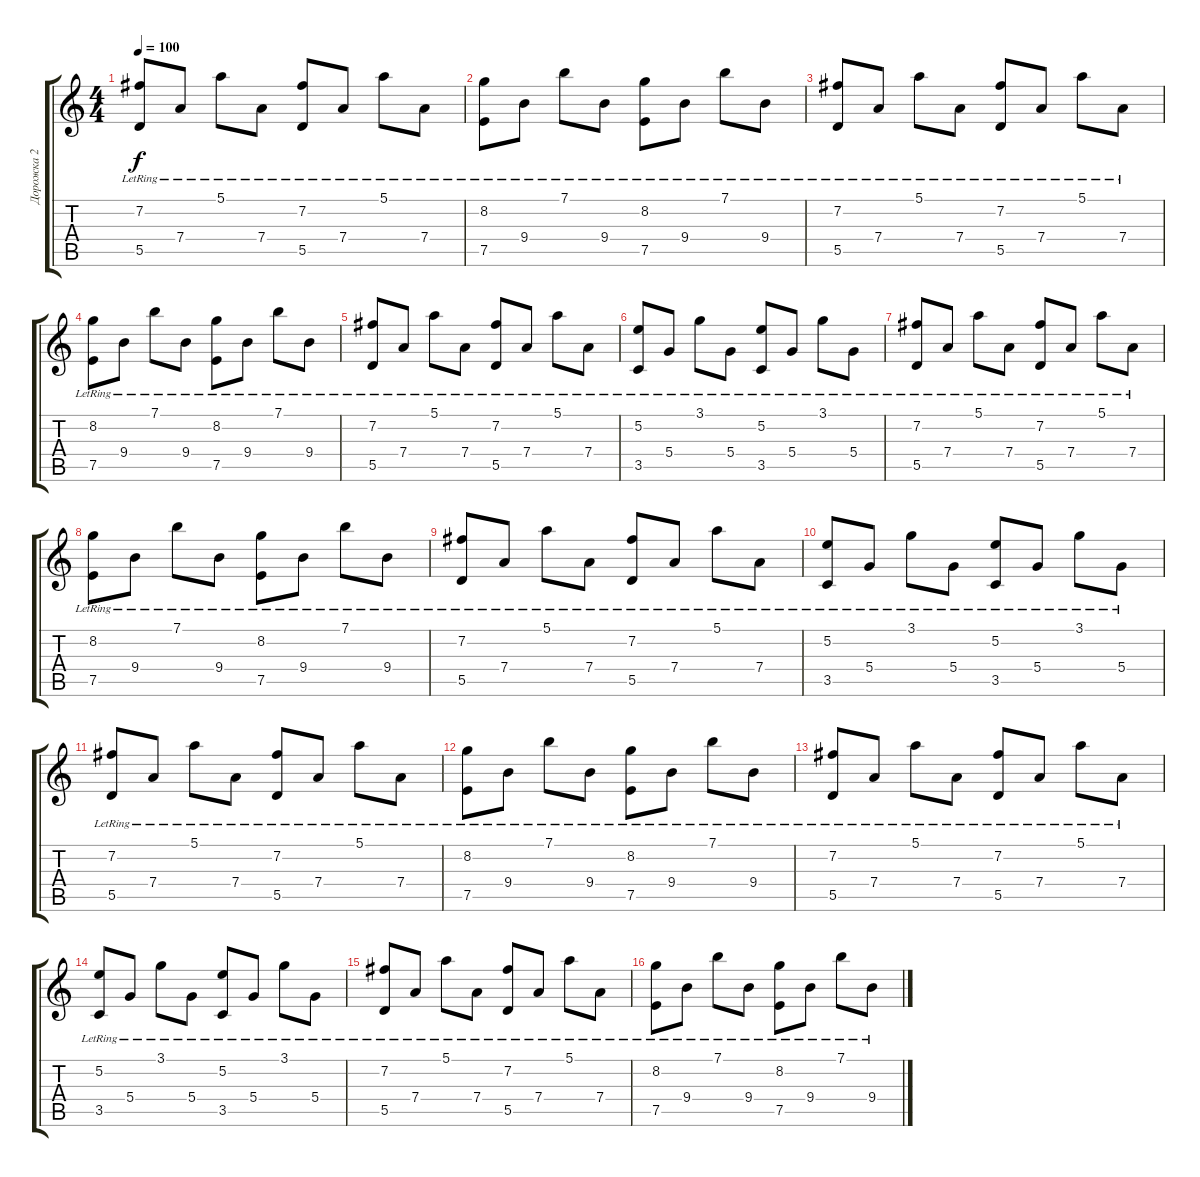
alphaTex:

\track ("Дорожка 2" "Дорожка 2") {instrument acousticguitarnylon}
\staff {score tabs}
\tuning (E4 B3 G3 D3 A2 E2) {hide}
\ts (4 4)
\tempo 100
\clef g2
\ks c
(7.2{lr} 5.5{lr}).8{dy f} 7.4{lr}.8 5.1{lr}.8 7.4{lr}.8 (7.2{lr} 5.5{lr}).8 7.4{lr}.8 5.1{lr}.8 7.4{lr}.8 |
(8.2{lr} 7.5{lr}).8 9.4{lr}.8 7.1{lr}.8 9.4{lr}.8 (8.2{lr} 7.5{lr}).8 9.4{lr}.8 7.1{lr}.8 9.4{lr}.8 |
(7.2{lr} 5.5{lr}).8 7.4{lr}.8 5.1{lr}.8 7.4{lr}.8 (7.2{lr} 5.5{lr}).8 7.4{lr}.8 5.1{lr}.8 7.4{lr}.8 |
(8.2{lr} 7.5{lr}).8 9.4{lr}.8 7.1{lr}.8 9.4{lr}.8 (8.2{lr} 7.5{lr}).8 9.4{lr}.8 7.1{lr}.8 9.4{lr}.8 |
(7.2{lr} 5.5{lr}).8 7.4{lr}.8 5.1{lr}.8 7.4{lr}.8 (7.2{lr} 5.5{lr}).8 7.4{lr}.8 5.1{lr}.8 7.4{lr}.8 |
(5.2{lr} 3.5{lr}).8 5.4{lr}.8 3.1{lr}.8 5.4{lr}.8 (5.2{lr} 3.5{lr}).8 5.4{lr}.8 3.1{lr}.8 5.4{lr}.8 |
(7.2{lr} 5.5{lr}).8 7.4{lr}.8 5.1{lr}.8 7.4{lr}.8 (7.2{lr} 5.5{lr}).8 7.4{lr}.8 5.1{lr}.8 7.4{lr}.8 |
(8.2{lr} 7.5{lr}).8 9.4{lr}.8 7.1{lr}.8 9.4{lr}.8 (8.2{lr} 7.5{lr}).8 9.4{lr}.8 7.1{lr}.8 9.4{lr}.8 |
(7.2{lr} 5.5{lr}).8 7.4{lr}.8 5.1{lr}.8 7.4{lr}.8 (7.2{lr} 5.5{lr}).8 7.4{lr}.8 5.1{lr}.8 7.4{lr}.8 |
(5.2{lr} 3.5{lr}).8 5.4{lr}.8 3.1{lr}.8 5.4{lr}.8 (5.2{lr} 3.5{lr}).8 5.4{lr}.8 3.1{lr}.8 5.4{lr}.8 |
(7.2{lr} 5.5{lr}).8 7.4{lr}.8 5.1{lr}.8 7.4{lr}.8 (7.2{lr} 5.5{lr}).8 7.4{lr}.8 5.1{lr}.8 7.4{lr}.8 |
(8.2{lr} 7.5{lr}).8 9.4{lr}.8 7.1{lr}.8 9.4{lr}.8 (8.2{lr} 7.5{lr}).8 9.4{lr}.8 7.1{lr}.8 9.4{lr}.8 |
(7.2{lr} 5.5{lr}).8 7.4{lr}.8 5.1{lr}.8 7.4{lr}.8 (7.2{lr} 5.5{lr}).8 7.4{lr}.8 5.1{lr}.8 7.4{lr}.8 |
(5.2{lr} 3.5{lr}).8 5.4{lr}.8 3.1{lr}.8 5.4{lr}.8 (5.2{lr} 3.5{lr}).8 5.4{lr}.8 3.1{lr}.8 5.4{lr}.8 |
(7.2{lr} 5.5{lr}).8 7.4{lr}.8 5.1{lr}.8 7.4{lr}.8 (7.2{lr} 5.5{lr}).8 7.4{lr}.8 5.1{lr}.8 7.4{lr}.8 |
(8.2{lr} 7.5{lr}).8 9.4{lr}.8 7.1{lr}.8 9.4{lr}.8 (8.2{lr} 7.5{lr}).8 9.4{lr}.8 7.1{lr}.8 9.4{lr}.8
